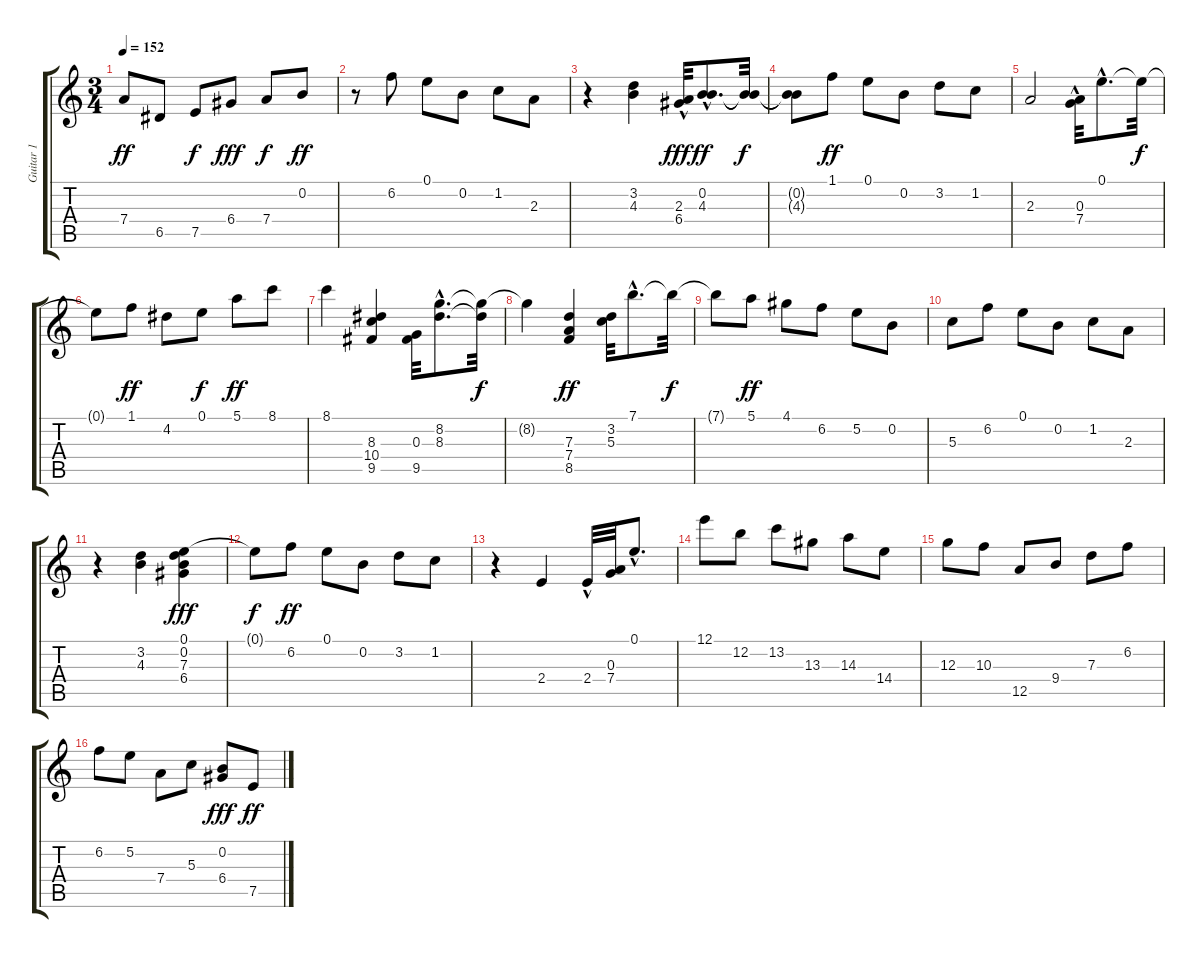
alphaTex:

\track ("Guitar 1" "Guitar 1") {instrument acousticguitarnylon}
\staff {score tabs}
\tuning (E4 B3 G3 D3 A2 E2) {hide}
\ts (3 4)
\tempo 152
\clef g2
\ks c
7.4.8{dy ff} 6.5.8 7.5.8{dy f} 6.4.8{dy fff} 7.4.8{dy f} 0.2.8{dy ff} |
r.8 6.2.8 0.1.8 0.2.8 1.2.8 2.3.8 |
r.4 (3.2 4.3).4 (2.3 6.4{hac}).32{dy fff} (0.2{hac} 4.3{hac}).8{d dy ff} (0.2{t} 4.3{t}).32{dy f} |
(0.2{t} 4.3{t}).8 1.1.8{dy ff} 0.1.8 0.2.8 3.2.8 1.2.8 |
2.3.2 (0.3{hac} 7.4{hac}).32 0.1{hac}.8{d} 0.1{t}.32{dy f} |
0.1{t}.8 1.1.8{dy ff} 4.2.8 0.1.8{dy f} 5.1.8{dy ff} 8.1.8 |
8.1.4 (8.3 10.4 9.5).4 (0.3 9.5).32 (8.2{hac} 8.3{hac}).8{d} (8.2{t} 8.3{t}).32{dy f} |
8.2{t}.4 (7.3 7.4 8.5).4{dy ff} (3.2 5.3).32 7.1{hac}.8{d} 7.1{t}.32{dy f} |
7.1{t}.8 5.1.8{dy ff} 4.1.8 6.2.8 5.2.8 0.2.8 |
5.3.8 6.2.8 0.1.8 0.2.8 1.2.8 2.3.8 |
r.4 (3.2 4.3).4 (0.1 0.2 7.3 6.4).4{dy fff} |
0.1{t}.8{dy f} 6.2.8{dy ff} 0.1.8 0.2.8 3.2.8 1.2.8 |
r.4 2.4.4 2.4{hac}.32 (0.3 7.4).32 0.1{hac}.8{d} |
12.1.8 12.2.8 13.2.8 13.3.8 14.3.8 14.4.8 |
12.3.8 10.3.8 12.5.8 9.4.8 7.3.8 6.2.8 |
6.2.8 5.2.8 7.4.8 5.3.8 (0.2 6.4).8{dy fff} 7.5.8{dy ff}
